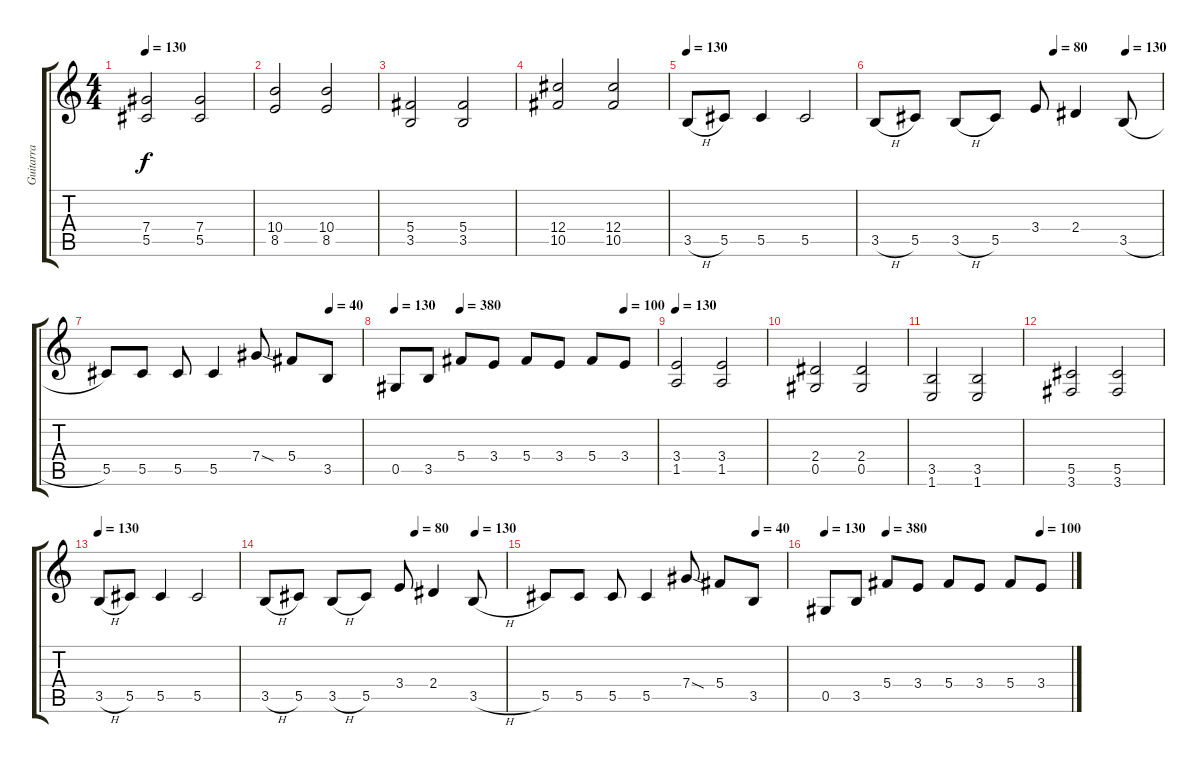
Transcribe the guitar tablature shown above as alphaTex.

\track ("Guitarra" "Guitarra") {instrument distortionguitar}
\staff {score tabs}
\tuning (Eb4 Bb3 Gb3 Db3 Ab2 Eb2) {hide}
\ts (4 4)
\tempo 130
\clef g2
\ks c
(7.4 5.5).2{dy f} (7.4 5.5).2 |
(10.4 8.5).2 (10.4 8.5).2 |
(5.4 3.5).2 (5.4 3.5).2 |
(12.4 10.5).2 (12.4 10.5).2 |
\tempo 130
3.5{h}.8 5.5.8 5.5.4 5.5.2 |
\tempo (80 0.625)
\tempo (130 0.875)
3.5{h}.8 5.5.8 3.5{h}.8 5.5.8 3.4.8 2.4.4 3.5{h}.8 |
\tempo (30 0.875)
\tempo (40 0.875)
5.5.8 5.5.8 5.5.8 5.5.4 7.4{sod}.8 5.4.8 3.5.8 |
\tempo 130
\tempo (380 0.25)
\tempo (100 0.875)
0.5.8 3.5.8 5.4.8 3.4.8 5.4.8 3.4.8 5.4.8 3.4.8 |
\tempo 130
(3.4 1.5).2 (3.4 1.5).2 |
(2.4 0.5).2 (2.4 0.5).2 |
(3.5 1.6).2 (3.5 1.6).2 |
(5.5 3.6).2 (5.5 3.6).2 |
\tempo 130
3.5{h}.8 5.5.8 5.5.4 5.5.2 |
\tempo (80 0.625)
\tempo (130 0.875)
3.5{h}.8 5.5.8 3.5{h}.8 5.5.8 3.4.8 2.4.4 3.5{h}.8 |
\tempo (30 0.875)
\tempo (40 0.875)
5.5.8 5.5.8 5.5.8 5.5.4 7.4{sod}.8 5.4.8 3.5.8 |
\tempo 130
\tempo (380 0.25)
\tempo (100 0.875)
0.5.8 3.5.8 5.4.8 3.4.8 5.4.8 3.4.8 5.4.8 3.4.8
